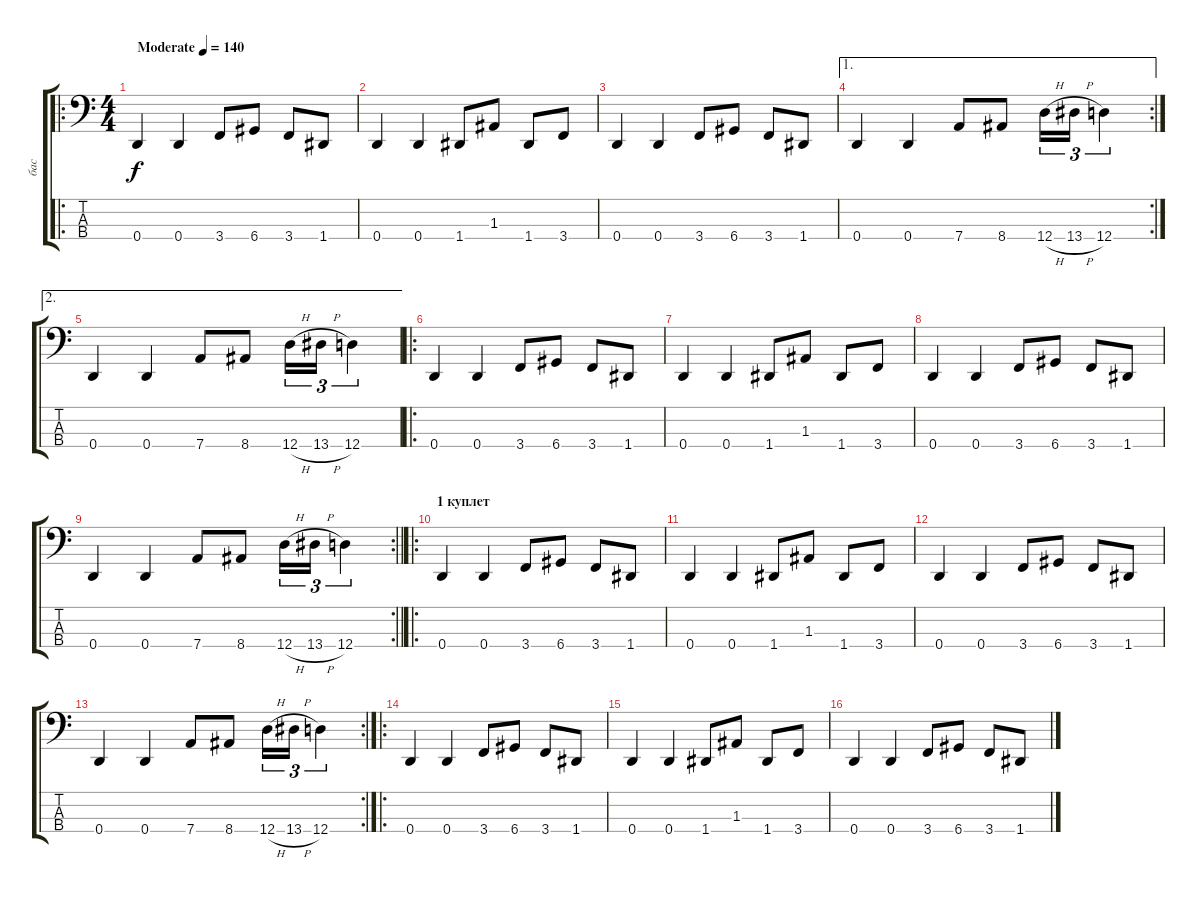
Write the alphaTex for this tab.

\track ("бас" "бас") {instrument electricbassfinger}
\staff {score tabs}
\tuning (G2 D2 A1 D1) {hide}
\ro
\ts (4 4)
\tempo (140 "Moderate")
\clef f4
\ks c
0.4.4{dy f instrument electricbassfinger} 0.4.4 3.4.8 6.4.8 3.4.8 1.4.8 |
0.4.4 0.4.4 1.4.8 1.3.8 1.4.8 3.4.8 |
0.4.4 0.4.4 3.4.8 6.4.8 3.4.8 1.4.8 |
\ae 1
\rc 2
0.4.4 0.4.4 7.4.8 8.4.8 12.4{h}.16{tu (3 2)} 13.4{h}.16{tu (3 2)} 12.4.4{tu (3 2)} |
\ae 2
0.4.4 0.4.4 7.4.8 8.4.8 12.4{h}.16{tu (3 2)} 13.4{h}.16{tu (3 2)} 12.4.4{tu (3 2)} |
\ro
0.4.4 0.4.4 3.4.8 6.4.8 3.4.8 1.4.8 |
0.4.4 0.4.4 1.4.8 1.3.8 1.4.8 3.4.8 |
0.4.4 0.4.4 3.4.8 6.4.8 3.4.8 1.4.8 |
\rc 2
\barLineRight lightlight
0.4.4 0.4.4 7.4.8 8.4.8 12.4{h}.16{tu (3 2)} 13.4{h}.16{tu (3 2)} 12.4.4{tu (3 2)} |
\ro
\section ("" "1 куплет")
0.4.4 0.4.4 3.4.8 6.4.8 3.4.8 1.4.8 |
0.4.4 0.4.4 1.4.8 1.3.8 1.4.8 3.4.8 |
0.4.4 0.4.4 3.4.8 6.4.8 3.4.8 1.4.8 |
\rc 2
0.4.4 0.4.4 7.4.8 8.4.8 12.4{h}.16{tu (3 2)} 13.4{h}.16{tu (3 2)} 12.4.4{tu (3 2)} |
\ro
0.4.4 0.4.4 3.4.8 6.4.8 3.4.8 1.4.8 |
0.4.4 0.4.4 1.4.8 1.3.8 1.4.8 3.4.8 |
0.4.4 0.4.4 3.4.8 6.4.8 3.4.8 1.4.8
